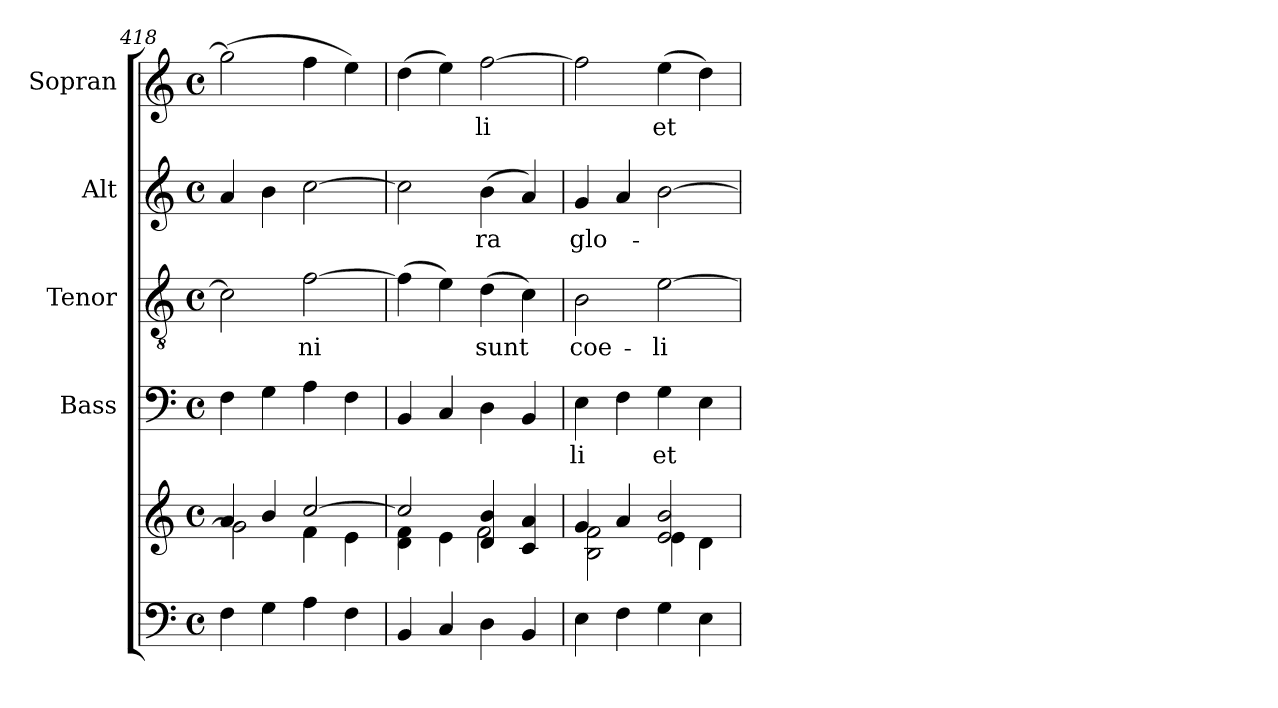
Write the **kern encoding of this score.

**kern	**kern	**kern	**text	**kern	**text	**kern	**text	**kern	**text
*part5	*part5	*part4	*part4	*part3	*part3	*part2	*part2	*part1	*part1
*staff6	*staff5	*staff4	*staff4	*staff3	*staff3	*staff2	*staff2	*staff1	*staff1
*	*	*I"Bass	*	*I"Tenor	*	*I"Alt	*	*I"Sopran	*
*	*	*I'B.	*	*I'T.	*	*I'A.	*	*I'S.	*
*clefF4	*clefG2	*clefF4	*	*clefGv2	*	*clefG2	*	*clefG2	*
*k[]	*k[]	*k[]	*	*k[]	*	*k[]	*	*k[]	*
*C:	*C:	*C:	*	*C:	*	*C:	*	*C:	*
*M4/4	*M4/4	*M4/4	*	*M4/4	*	*M4/4	*	*M4/4	*
*met(c)	*met(c)	*met(c)	*	*met(c)	*	*met(c)	*	*met(c)	*
=418	=418	=418	=418	=418	=418	=418	=418	=418	=418
*	*^	*	*	*	*	*	*	*	*
4F\	4a/	2g\]	4F\	.	2c\]	.	4a/	.	(>2gg\]	.
4G\	4b/	.	4G\	.	.	.	4b\	.	.	.
!	!	!	!	!	!	!LO:LY:b	!	!	!	!
4A\	[>2cc/	4f\	4A\	.	[2f\	-ni	[2cc\	.	4ff\	.
4F\	.	4e\	4F\	.	.	.	.	.	4ee\)	.
=419	=419	=419	=419	=419	=419	=419	=419	=419	=419	=419
4BB/	2cc/]	4d\ 4f\	4BB/	.	(>4f\]	.	2cc\]	.	(>4dd\	.
4C/	.	4e\	4C/	.	4e\)	.	.	.	4ee\)	.
!	!	!	!	!	!	!LO:LY:b	!	!LO:LY:b	!	!LO:LY:b
4D\	4d/ 4b/	2f\	4D\	.	(>4d\	sunt	(>4b\	-ra	[2ff\	-li
4BB/	4c/ 4a/	.	4BB/	.	4c\)	.	4a/)	.	.	.
=420	=420	=420	=420	=420	=420	=420	=420	=420	=420	=420
!	!	!	!	!LO:LY:b	!	!LO:LY:b	!	!LO:LY:b	!	!
4E\	4g/	2B\ 2f\	4E\	-li	2B\	coe-	4g/	glo-	2ff\]	.
4F\	4a/	.	4F\	.	.	.	4a/	.	.	.
!	!	!	!	!LO:LY:b	!	!LO:LY:b	!	!	!	!LO:LY:b
4G\	2e/ 2b/	4e\	4G\	et	[2e\	-li	[2b\	.	(>4ee\	et
4E\	.	4d\	4E\	.	.	.	.	.	4dd\)	.
*	*v	*v	*	*	*	*	*	*	*	*
=	=	=	=	=	=	=	=	=	=
*-	*-	*-	*-	*-	*-	*-	*-	*-	*-
